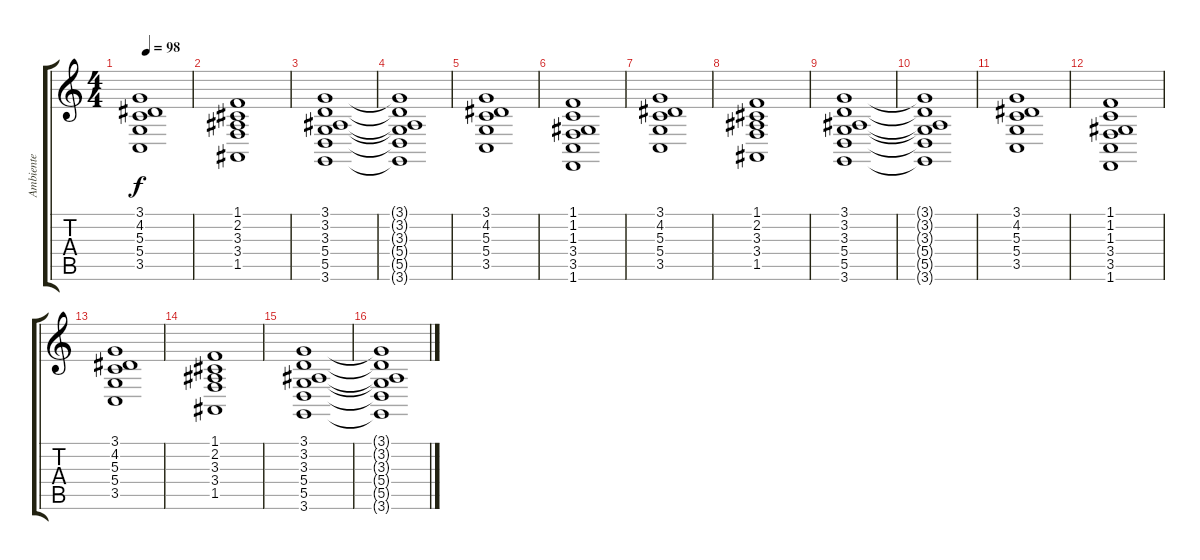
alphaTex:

\track ("Ambiente" "Ambiente") {instrument pad2warm}
\staff {score tabs}
\tuning (E4 B3 G3 D3 A2 E2) {hide}
\ts (4 4)
\tempo 98
\clef g2
\ks c
(3.1 4.2 5.3 5.4 3.5).1{dy f} |
(1.1 2.2 3.3 3.4 1.5).1 |
(3.1 3.2 3.3 5.4 5.5 3.6).1 |
(3.1{t} 3.2{t} 3.3{t} 5.4{t} 5.5{t} 3.6{t}).1 |
(3.1 4.2 5.3 5.4 3.5).1 |
(1.1 1.2 1.3 3.4 3.5 1.6).1 |
(3.1 4.2 5.3 5.4 3.5).1 |
(1.1 2.2 3.3 3.4 1.5).1 |
(3.1 3.2 3.3 5.4 5.5 3.6).1 |
(3.1{t} 3.2{t} 3.3{t} 5.4{t} 5.5{t} 3.6{t}).1 |
(3.1 4.2 5.3 5.4 3.5).1 |
(1.1 1.2 1.3 3.4 3.5 1.6).1 |
(3.1 4.2 5.3 5.4 3.5).1 |
(1.1 2.2 3.3 3.4 1.5).1 |
(3.1 3.2 3.3 5.4 5.5 3.6).1 |
(3.1{t} 3.2{t} 3.3{t} 5.4{t} 5.5{t} 3.6{t}).1
